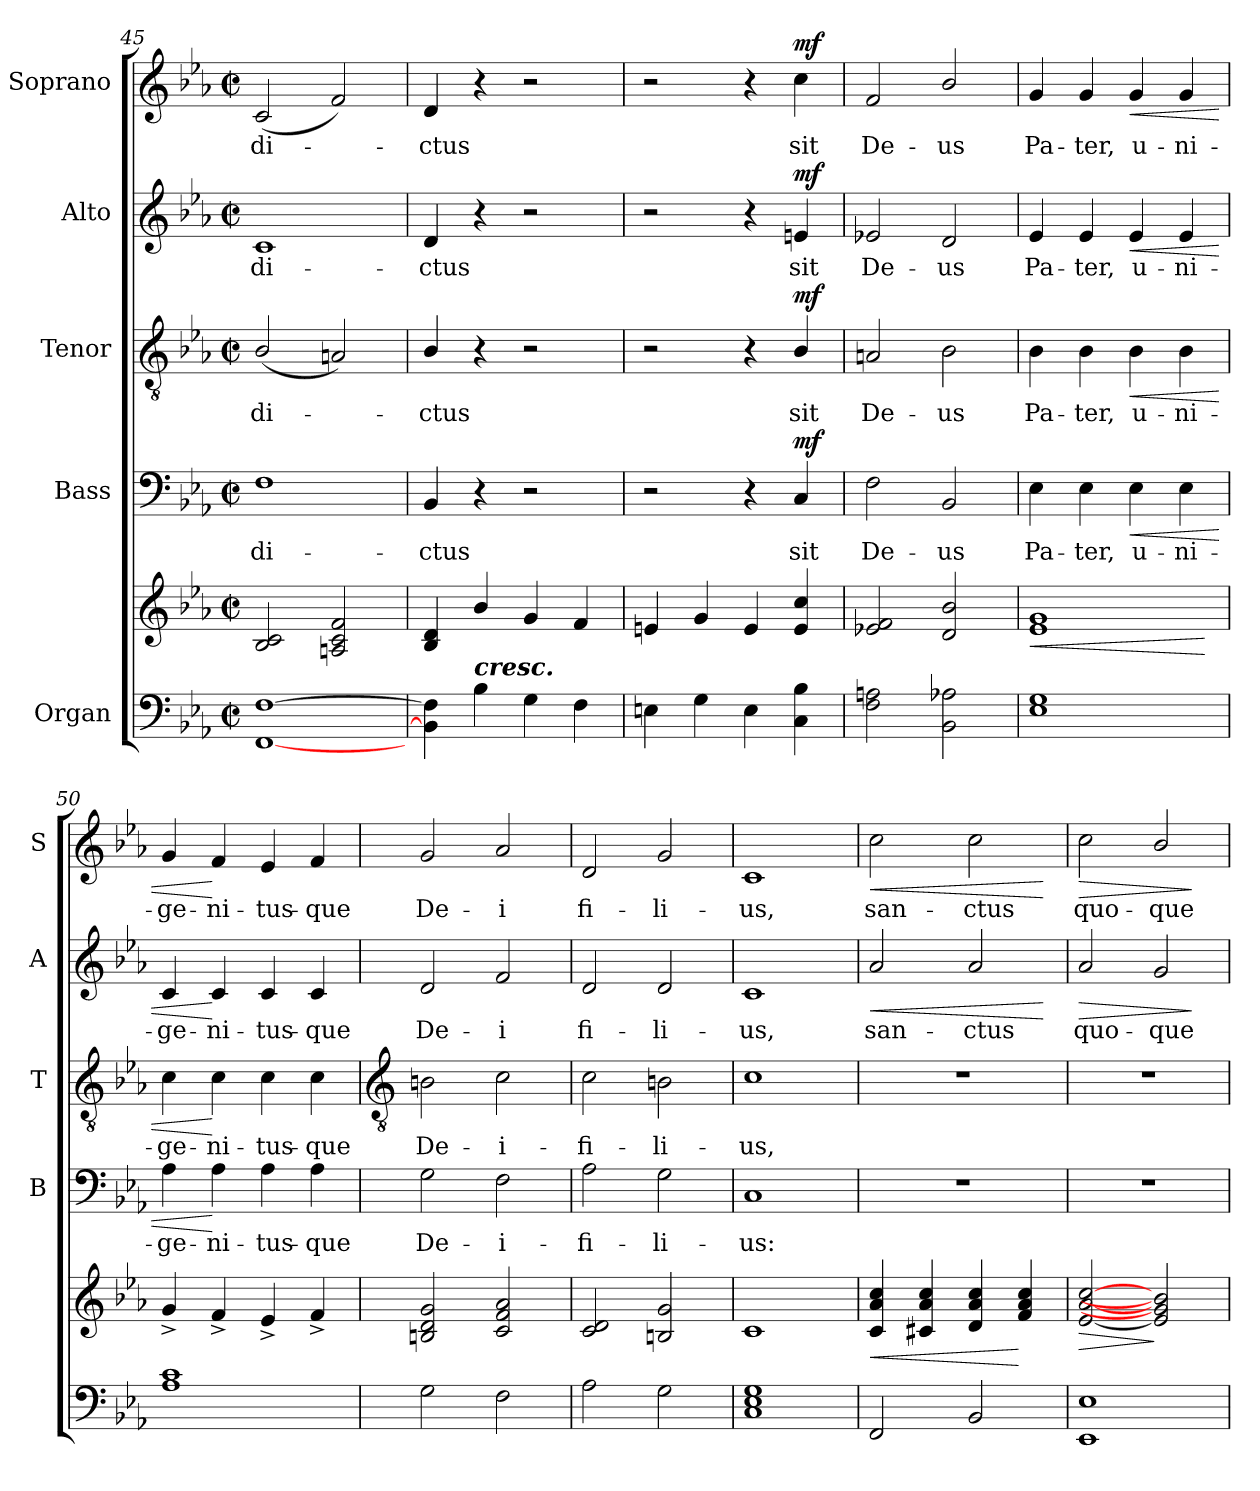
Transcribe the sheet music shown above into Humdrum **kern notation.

**kern	**kern	**dynam	**kern	**text	**dynam	**kern	**text	**dynam	**kern	**text	**dynam	**kern	**text	**dynam
*part5	*part5	*part5	*part4	*part4	*part4	*part3	*part3	*part3	*part2	*part2	*part2	*part1	*part1	*part1
*staff6	*staff5	*staff5/6	*staff4	*staff4	*staff4	*staff3	*staff3	*staff3	*staff2	*staff2	*staff2	*staff1	*staff1	*staff1
*I"Organ	*	*	*I"Bass	*	*	*I"Tenor	*	*	*I"Alto	*	*	*I"Soprano	*	*
*	*	*	*I'B	*	*	*I'T	*	*	*I'A	*	*	*I'S	*	*
*clefF4	*clefG2	*	*clefF4	*	*	*clefGv2	*	*	*clefG2	*	*	*clefG2	*	*
*k[b-e-a-]	*k[b-e-a-]	*	*k[b-e-a-]	*	*	*k[b-e-a-]	*	*	*k[b-e-a-]	*	*	*k[b-e-a-]	*	*
*E-:	*E-:	*	*E-:	*	*	*E-:	*	*	*E-:	*	*	*E-:	*	*
*M2/2	*M2/2	*	*M2/2	*	*	*M2/2	*	*	*M2/2	*	*	*M2/2	*	*
*met(c|)	*met(c|)	*	*met(c|)	*	*	*met(c|)	*	*	*met(c|)	*	*	*met(c|)	*	*
=45	=45	=45	=45	=45	=45	=45	=45	=45	=45	=45	=45	=45	=45	=45
!	!	!	!	!LO:LY:b	!	!	!LO:LY:b	!	!	!LO:LY:b	!	!	!LO:LY:b	!
[1FF [1F	2B- 2c	.	1F	-di-	.	(<2B-/	-di-	.	1c	-di-	.	(<2c	-di-	.
.	2An 2c 2f	.	.	.	.	2An)	.	.	.	.	.	2f)	.	.
=46	=46	=46	=46	=46	=46	=46	=46	=46	=46	=46	=46	=46	=46	=46
!	!	!	!	!LO:LY:b	!	!	!LO:LY:b	!	!	!LO:LY:b	!	!	!LO:LY:b	!
4BB-] 4F]	4B- 4d	.	4BB-	-ctus	.	4B-/	ctus	.	4d	-ctus	.	4d	ctus	.
!LO:TX:a:Bi:t=cresc.	!	!	!	!	!	!	!	!	!	!	!	!	!	!
4B-	4b-/	.	4r	.	.	4r	.	.	4r	.	.	4r	.	.
4G	4g	.	2r	.	.	2r	.	.	2r	.	.	2r	.	.
4F	4f	.	.	.	.	.	.	.	.	.	.	.	.	.
=47	=47	=47	=47	=47	=47	=47	=47	=47	=47	=47	=47	=47	=47	=47
4En	4en	.	2r	.	.	2r	.	.	2r	.	.	2r	.	.
4G	4g	.	.	.	.	.	.	.	.	.	.	.	.	.
4E	4e	.	4r	.	.	4r	.	.	4r	.	.	4r	.	.
!	!	!	!	!LO:LY:b	!LO:DY:b	!	!LO:LY:b	!LO:DY:b	!	!LO:LY:b	!LO:DY:b	!	!LO:LY:b	!LO:DY:b
4C 4B-	4e 4cc	.	4C	sit	mf	4B-/	sit	mf	4en	sit	mf	4cc	sit	mf
=48	=48	=48	=48	=48	=48	=48	=48	=48	=48	=48	=48	=48	=48	=48
!	!	!	!	!LO:LY:b	!	!	!LO:LY:b	!	!	!LO:LY:b	!	!	!LO:LY:b	!
2F 2An	2e-X 2f	.	2F	De-	.	2An	De-	.	2e-X	De-	.	2f	De-	.
!	!	!	!	!LO:LY:b	!	!	!LO:LY:b	!	!	!LO:LY:b	!	!	!LO:LY:b	!
2BB- 2A-X	2d 2b-	.	2BB-	-us	.	2B-	-us	.	2d	-us	.	2b-/	-us	.
=49	=49	=49	=49	=49	=49	=49	=49	=49	=49	=49	=49	=49	=49	=49
!	!	!LO:HP:b	!	!LO:LY:b	!	!	!LO:LY:b	!	!	!LO:LY:b	!	!	!LO:LY:b	!
1E- 1G	1e- 1g	<	4E-	Pa-	.	4B-	Pa-	.	4e-	Pa-	.	4g	Pa-	.
!	!	!	!	!LO:LY:b	!	!	!LO:LY:b	!	!	!LO:LY:b	!	!	!LO:LY:b	!
.	.	.	4E-	-ter,	.	4B-	-ter,	.	4e-	-ter,	.	4g	-ter,	.
!	!	!	!	!LO:LY:b	!LO:HP:b	!	!LO:LY:b	!LO:HP:b	!	!LO:LY:b	!LO:HP:b	!	!LO:LY:b	!LO:HP:b
.	.	.	4E-	u-	<	4B-	u-	<	4e-	u-	<	4g	u-	<
!	!	!	!	!LO:LY:b	!	!	!LO:LY:b	!	!	!LO:LY:b	!	!	!LO:LY:b	!
.	.	.	4E-	-ni-	.	4B-	-ni-	.	4e-	-ni-	.	4g	-ni-	.
.	.	[	.	.	.	.	.	.	.	.	.	.	.	.
=50	=50	=50	=50	=50	=50	=50	=50	=50	=50	=50	=50	=50	=50	=50
!	!	!	!	!LO:LY:b	!	!	!LO:LY:b	!	!	!LO:LY:b	!	!	!LO:LY:b	!
1A- 1c	4g^	.	4A-	-ge-	.	4c	-ge-	.	4c	-ge-	.	4g	-ge-	.
!	!	!	!	!LO:LY:b	!	!	!LO:LY:b	!	!	!LO:LY:b	!	!	!LO:LY:b	!
.	4f^	.	4A-	-ni-	[	4c	-ni-	[	4c	-ni-	[	4f	-ni-	[
!	!	!	!	!LO:LY:b	!	!	!LO:LY:b	!	!	!LO:LY:b	!	!	!LO:LY:b	!
.	4e-^	.	4A-	-tus-	.	4c	-tus-	.	4c	-tus-	.	4e-	-tus-	.
!	!	!	!	!LO:LY:b	!	!	!LO:LY:b	!	!	!LO:LY:b	!	!	!LO:LY:b	!
.	4f^	.	4A-	-que	.	4c	-que	.	4c	-que	.	4f	-que	.
!!LO:LB:g=z
=51	=51	=51	=51	=51	=51	=51	=51	=51	=51	=51	=51	=51	=51	=51
*	*	*	*	*	*	*clefGv2	*	*	*	*	*	*	*	*
!	!	!	!	!LO:LY:b	!	!	!LO:LY:b	!	!	!LO:LY:b	!	!	!LO:LY:b	!
2G	2Bn 2d 2g	.	2G	De-	.	2Bn	De-	.	2d	De-	.	2g	De-	.
!	!	!	!	!LO:LY:b	!	!	!LO:LY:b	!	!	!LO:LY:b	!	!	!LO:LY:b	!
2F	2c 2f 2a-	.	2F	-i-	.	2c	-i-	.	2f	-i	.	2a-	-i	.
=52	=52	=52	=52	=52	=52	=52	=52	=52	=52	=52	=52	=52	=52	=52
!	!	!	!	!LO:LY:b	!	!	!LO:LY:b	!	!	!LO:LY:b	!	!	!LO:LY:b	!
2A-	2c 2d	.	2A-	-fi-	.	2c	-fi-	.	2d	fi-	.	2d	fi-	.
!	!	!	!	!LO:LY:b	!	!	!LO:LY:b	!	!	!LO:LY:b	!	!	!LO:LY:b	!
2G	2Bn 2g	.	2G	-li-	.	2Bn	-li-	.	2d	-li-	.	2g	-li-	.
=53	=53	=53	=53	=53	=53	=53	=53	=53	=53	=53	=53	=53	=53	=53
!	!	!	!	!LO:LY:b	!	!	!LO:LY:b	!	!	!LO:LY:b	!	!	!LO:LY:b	!
1C 1E- 1G	1c	.	1C	-us:	.	1c	-us,	.	1c	-us,	.	1c	-us,	.
=54	=54	=54	=54	=54	=54	=54	=54	=54	=54	=54	=54	=54	=54	=54
!	!	!LO:HP:b	!	!	!	!	!	!	!	!LO:LY:b	!LO:HP:b	!	!LO:LY:b	!LO:HP:b
2FF	4c 4a- 4cc	<	1r	.	.	1r	.	.	2a-	san-	<	2cc	san-	<
.	4c#X 4a- 4cc	.	.	.	.	.	.	.	.	.	.	.	.	.
!	!	!	!	!	!	!	!	!	!	!LO:LY:b	!	!	!LO:LY:b	!
2BB-	4d 4a- 4cc	.	.	.	.	.	.	.	2a-	-ctus	.	2cc	-ctus	.
.	4f 4a- 4cc	[	.	.	.	.	.	.	.	.	.	.	.	.
.	.	.	.	.	.	.	.	.	.	.	[	.	.	[
=55	=55	=55	=55	=55	=55	=55	=55	=55	=55	=55	=55	=55	=55	=55
!	!	!LO:HP:b	!	!	!	!	!	!	!	!LO:LY:b	!LO:HP:b	!	!LO:LY:b	!LO:HP:b
1EE- 1E-	[2e- [2a- [2cc	>	1r	.	.	1r	.	.	2a-	quo-	>	2cc	quo-	>
!	!	!	!	!	!	!	!	!	!	!LO:LY:b	!	!	!LO:LY:b	!
.	2e-] 2g] 2b-]	]	.	.	.	.	.	.	2g	-que	.	2b-/	-que	.
.	.	.	.	.	.	.	.	.	.	.	]	.	.	]
=	=	=	=	=	=	=	=	=	=	=	=	=	=	=
*-	*-	*-	*-	*-	*-	*-	*-	*-	*-	*-	*-	*-	*-	*-
